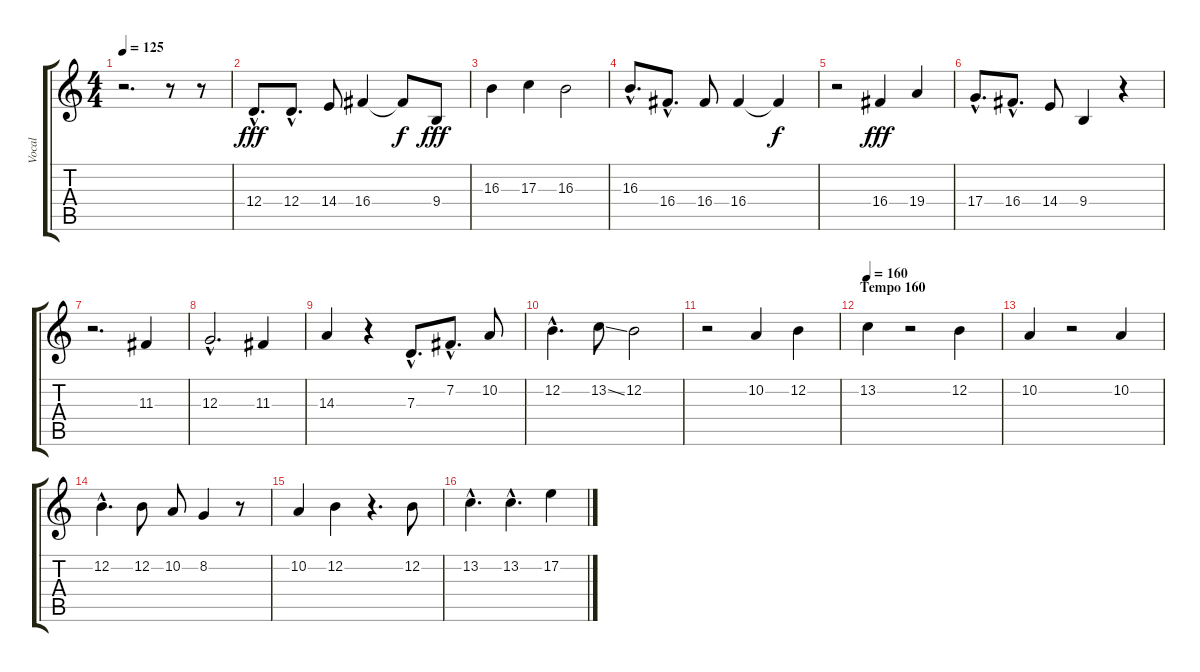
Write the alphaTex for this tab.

\track ("Vocal" "Vocal") {instrument lead5charang}
\staff {score tabs}
\tuning (E4 B3 G3 D3 A2 E2) {hide}
\ts (4 4)
\tempo 125
\clef g2
\ks c
r.2{d dy fff} r.8 r.8 |
12.4{hac}.8{d} 12.4{hac}.8{d} 14.4.8 16.4.4 16.4{t}.8{dy f} 9.4.8{dy fff} |
16.3.4 17.3.4 16.3.2 |
16.3{hac}.8{d} 16.4{hac}.8{d} 16.4.8 16.4.4 16.4{t}.4{dy f} |
r.2 16.4.4{dy fff} 19.4.4 |
17.4{hac}.8{d} 16.4{hac}.8{d} 14.4.8 9.4.4 r.4 |
r.2{d} 11.3.4 |
12.3{hac}.2{d} 11.3.4 |
14.3.4 r.4 7.3{hac}.8{d} 7.2{hac}.8{d} 10.2.8 |
12.2{hac}.4{d} 13.2{ss}.8 12.2.2 |
r.2 10.2.4 12.2.4 |
\section ("" "Tempo 160")
\tempo 160
13.2.4 r.2 12.2.4 |
10.2.4 r.2 10.2.4 |
12.2{hac}.4{d} 12.2.8 10.2.8 8.2.4 r.8 |
10.2.4 12.2.4 r.4{d} 12.2.8 |
13.2{hac}.4{d} 13.2{hac}.4{d} 17.2.4
